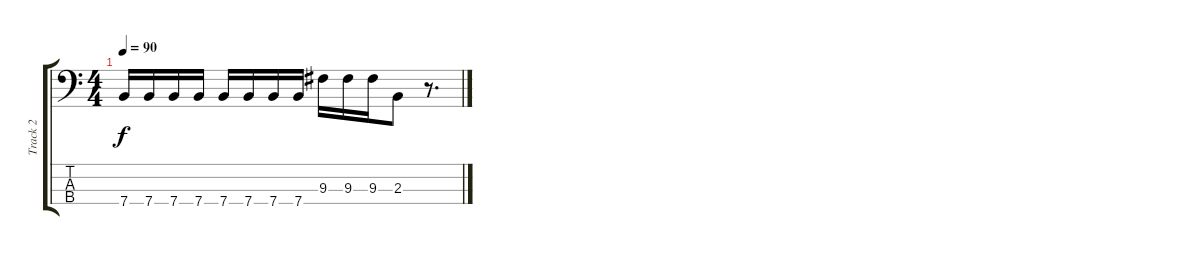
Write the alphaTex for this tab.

\track ("Track 2" "Track 2") {instrument electricbasspick}
\staff {score tabs}
\tuning (G2 D2 A1 E1) {hide}
\ts (4 4)
\tempo 90
\clef f4
\ks c
7.4.16{dy f} 7.4.16 7.4.16 7.4.16 7.4.16 7.4.16 7.4.16 7.4.16 9.3.16 9.3.16 9.3.16 2.3.8 r.8{d}
